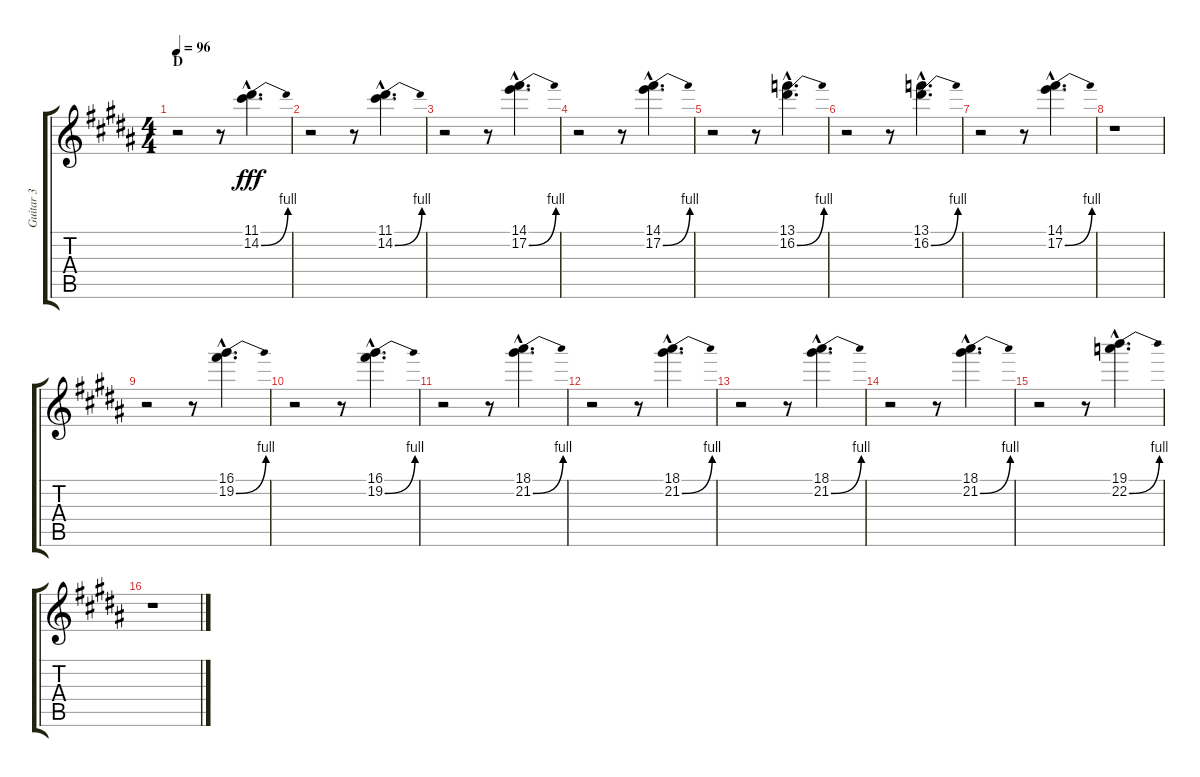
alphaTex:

\track ("Guitar 3" "Guitar 3") {instrument distortionguitar}
\staff {score tabs}
\tuning (E4 B3 G3 D3 A2 E2) {hide}
\ts (4 4)
\section ("" "D")
\tempo 96
\clef g2
\ks b
r.2{dy fff} r.8 (11.1{hac} 14.2{be (bend 0 0 60 4) hac}).4{d} |
r.2 r.8 (11.1{hac} 14.2{be (bend 0 0 60 4) hac}).4{d} |
r.2 r.8 (14.1{hac} 17.2{be (bend 0 0 60 4) hac}).4{d} |
r.2 r.8 (14.1{hac} 17.2{be (bend 0 0 60 4) hac}).4{d} |
r.2 r.8 (13.1{hac} 16.2{be (bend 0 0 60 4) hac}).4{d} |
r.2 r.8 (13.1{hac} 16.2{be (bend 0 0 60 4) hac}).4{d} |
r.2 r.8 (14.1{hac} 17.2{be (bend 0 0 60 4) hac}).4{d} |
r.1 |
r.2 r.8 (16.1{hac} 19.2{be (bend 0 0 60 4) hac}).4{d} |
r.2 r.8 (16.1{hac} 19.2{be (bend 0 0 60 4) hac}).4{d} |
r.2 r.8 (18.1{hac} 21.2{be (bend 0 0 60 4) hac}).4{d} |
r.2 r.8 (18.1{hac} 21.2{be (bend 0 0 60 4) hac}).4{d} |
r.2 r.8 (18.1{hac} 21.2{be (bend 0 0 60 4) hac}).4{d} |
r.2 r.8 (18.1{hac} 21.2{be (bend 0 0 60 4) hac}).4{d} |
r.2 r.8 (19.1{hac} 22.2{be (bend 0 0 60 4) hac}).4{d} |
r.1
